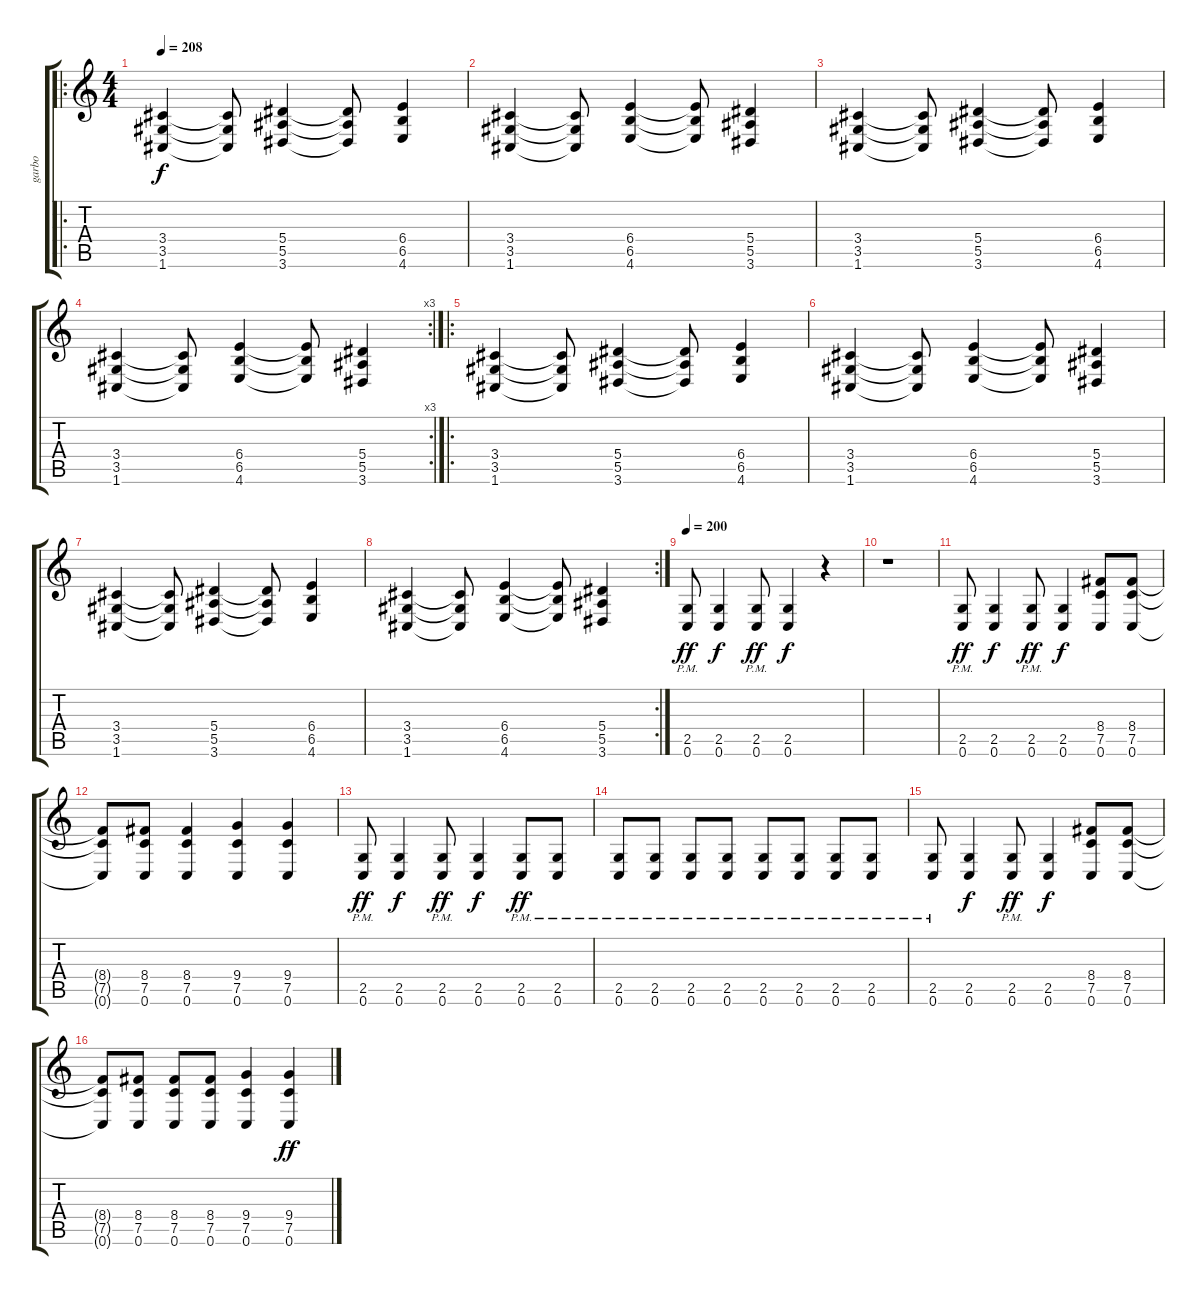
\track ("garbo" "garbo") {instrument overdrivenguitar}
\staff {score tabs}
\tuning (C4 G3 Eb3 Bb2 F2 C2) {hide}
\ro
\ts (4 4)
\tempo 208
\clef g2
\ks c
(3.4 3.5 1.6).4{dy f} (3.4{t} 3.5{t} 1.6{t}).8 (5.4 5.5 3.6).4 (5.4{t} 5.5{t} 3.6{t}).8 (6.4 6.5 4.6).4 |
(3.4 3.5 1.6).4 (3.4{t} 3.5{t} 1.6{t}).8 (6.4 6.5 4.6).4 (6.4{t} 6.5{t} 4.6{t}).8 (5.4 5.5 3.6).4 |
(3.4 3.5 1.6).4 (3.4{t} 3.5{t} 1.6{t}).8 (5.4 5.5 3.6).4 (5.4{t} 5.5{t} 3.6{t}).8 (6.4 6.5 4.6).4 |
\rc 3
(3.4 3.5 1.6).4 (3.4{t} 3.5{t} 1.6{t}).8 (6.4 6.5 4.6).4 (6.4{t} 6.5{t} 4.6{t}).8 (5.4 5.5 3.6).4 |
\ro
(3.4 3.5 1.6).4 (3.4{t} 3.5{t} 1.6{t}).8 (5.4 5.5 3.6).4 (5.4{t} 5.5{t} 3.6{t}).8 (6.4 6.5 4.6).4 |
(3.4 3.5 1.6).4 (3.4{t} 3.5{t} 1.6{t}).8 (6.4 6.5 4.6).4 (6.4{t} 6.5{t} 4.6{t}).8 (5.4 5.5 3.6).4 |
(3.4 3.5 1.6).4 (3.4{t} 3.5{t} 1.6{t}).8 (5.4 5.5 3.6).4 (5.4{t} 5.5{t} 3.6{t}).8 (6.4 6.5 4.6).4 |
\rc 2
(3.4 3.5 1.6).4 (3.4{t} 3.5{t} 1.6{t}).8 (6.4 6.5 4.6).4 (6.4{t} 6.5{t} 4.6{t}).8 (5.4 5.5 3.6).4 |
\tempo 200
(2.5{pm} 0.6{pm}).8{dy ff} (2.5 0.6).4{dy f} (2.5{pm} 0.6{pm}).8{dy ff} (2.5 0.6).4{dy f} r.4 |
r.1 |
(2.5{pm} 0.6{pm}).8{dy ff} (2.5 0.6).4{dy f} (2.5{pm} 0.6{pm}).8{dy ff} (2.5 0.6).4{dy f} (8.4 7.5 0.6).8 (8.4 7.5 0.6).8 |
(8.4{t} 7.5{t} 0.6{t}).8 (8.4 7.5 0.6).8 (8.4 7.5 0.6).4 (9.4 7.5 0.6).4 (9.4 7.5 0.6).4 |
(2.5{pm} 0.6{pm}).8{dy ff} (2.5 0.6).4{dy f} (2.5{pm} 0.6{pm}).8{dy ff} (2.5 0.6).4{dy f} (2.5{pm} 0.6{pm}).8{dy ff} (2.5{pm} 0.6{pm}).8 |
(2.5{pm} 0.6{pm}).8 (2.5{pm} 0.6{pm}).8 (2.5{pm} 0.6{pm}).8 (2.5{pm} 0.6{pm}).8 (2.5{pm} 0.6{pm}).8 (2.5{pm} 0.6{pm}).8 (2.5{pm} 0.6{pm}).8 (2.5{pm} 0.6{pm}).8 |
(2.5{pm} 0.6{pm}).8 (2.5 0.6).4{dy f} (2.5{pm} 0.6{pm}).8{dy ff} (2.5 0.6).4{dy f} (8.4 7.5 0.6).8 (8.4 7.5 0.6).8 |
(8.4{t} 7.5{t} 0.6{t}).8 (8.4 7.5 0.6).8 (8.4 7.5 0.6).8 (8.4 7.5 0.6).8 (9.4 7.5 0.6).4 (9.4 7.5 0.6).4{dy ff}
